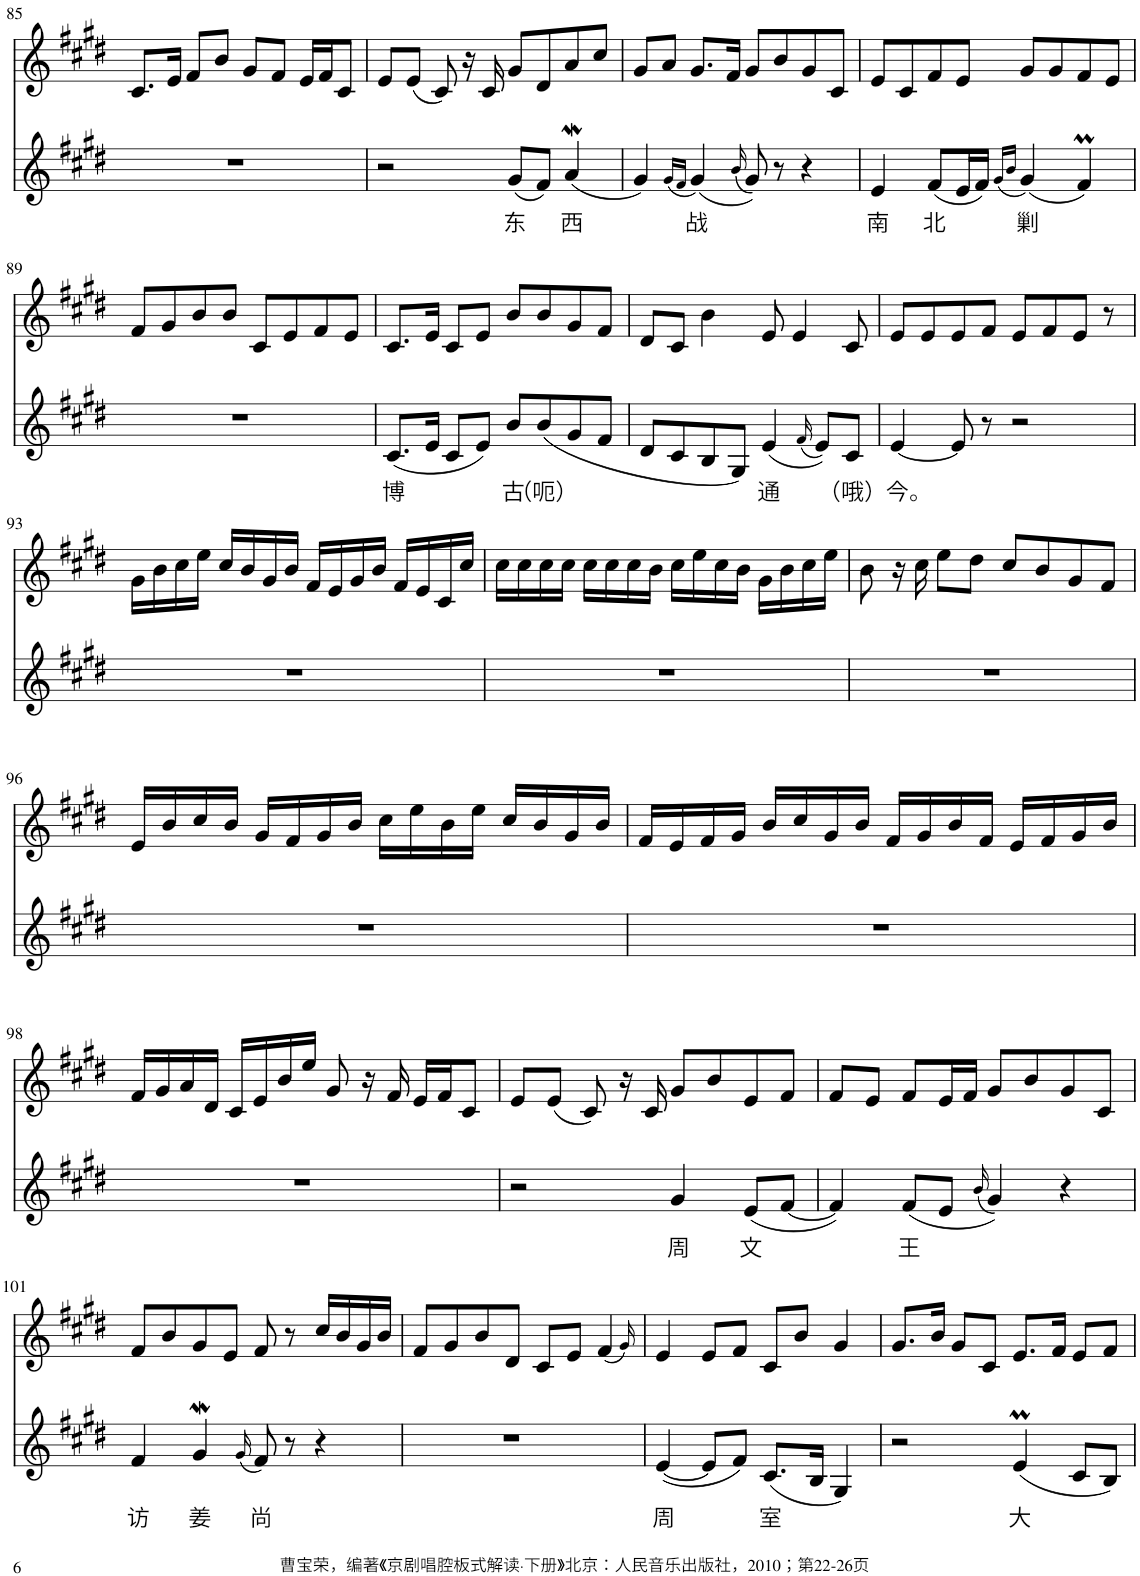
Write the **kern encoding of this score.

**kern	**text	**kern
*part2	*part2	*part1
*staff2	*staff2	*staff1
*I"Piano	*	*I"Piano
*I'Pno	*	*I'Pno
!!LO:PB:g=z
*clefG2	*	*clefG2
*k[f#c#g#d#]	*	*k[f#c#g#d#]
*M4/4	*	*M4/4
=85	=85	=85
1r	.	8.c#/L
.	.	16e/Jk
.	.	8f#/L
.	.	8b/J
.	.	8g#/L
.	.	8f#/J
.	.	16e/LL
.	.	16f#/J
.	.	8c#/J
=86	=86	=86
2r	.	8e/L
.	.	(8e/J
.	.	8c#/)
.	.	16r
.	.	16c#/
!	!LO:LY:b	!
(8g#/L	东	8g#/L
8f#/J)	.	8d#/
!	!LO:LY:b	!
(4aw/	西	8a/
.	.	8cc#/J
=87	=87	=87
4g#/)	.	8g#/L
.	.	8a/J
(16qg#/LL	.	.
16qf#/JJ	.	.
!	!LO:LY:b	!
(4g#/)	战	8.g#/L
.	.	16f#/Jk
(16qb/	.	.
8g#/))	.	8g#/L
8r	.	8b/
4r	.	8g#/
.	.	8c#/J
=88	=88	=88
!	!LO:LY:b	!
4e/	南	8e/L
.	.	8c#/
!	!LO:LY:b	!
(8f#/L	北	8f#/
16e/L	.	8e/J
16f#/JJ)	.	.
(16qg#/LL	.	.
16qb/JJ	.	.
!	!LO:LY:b	!
(4g#/)	剿	8g#/L
.	.	8g#/
4f#M/)	.	8f#/
.	.	8e/J
!!LO:LB:g=z
=89	=89	=89
1r	.	8f#/L
.	.	8g#/
.	.	8b/
.	.	8b/J
.	.	8c#/L
.	.	8e/
.	.	8f#/
.	.	8e/J
=90	=90	=90
!	!LO:LY:b	!
(8.c#/L	博	8.c#/L
16e/Jk	.	16e/Jk
8c#/L	.	8c#/L
8e/J)	.	8e/J
!	!LO:LY:b	!
8b/L	古	8b/L
!	!LO:LY:b	!
(8b/	（呃）	8b/
8g#/	.	8g#/
8f#/J	.	8f#/J
=91	=91	=91
8d#/L	.	8d#/L
8c#/	.	8c#/J
8B/	.	4b\
8G#/J)	.	.
!	!LO:LY:b	!
(4e/	通	8e/
.	.	4e/
(16qf#/	.	.
8e/L))	.	.
!	!LO:LY:b	!
8c#/J	（哦）	8c#/
=92	=92	=92
!	!LO:LY:b	!
[4e/	今。	8e/L
.	.	8e/
8e/]	.	8e/
8r	.	8f#/J
2r	.	8e/L
.	.	8f#/
.	.	8e/J
.	.	8r
!!LO:LB:g=z
=93	=93	=93
1r	.	16g#\LL
.	.	16b\
.	.	16cc#\
.	.	16ee\JJ
.	.	16cc#/LL
.	.	16b/
.	.	16g#/
.	.	16b/JJ
.	.	16f#/LL
.	.	16e/
.	.	16g#/
.	.	16b/JJ
.	.	16f#/LL
.	.	16e/
.	.	16c#/
.	.	16cc#/JJ
=94	=94	=94
1r	.	16cc#\LL
.	.	16cc#\
.	.	16cc#\
.	.	16cc#\JJ
.	.	16cc#\LL
.	.	16cc#\
.	.	16cc#\
.	.	16b\JJ
.	.	16cc#\LL
.	.	16ee\
.	.	16cc#\
.	.	16b\JJ
.	.	16g#\LL
.	.	16b\
.	.	16cc#\
.	.	16ee\JJ
=95	=95	=95
1r	.	8b\
.	.	16r
.	.	16cc#\
.	.	8ee\L
.	.	8dd#\J
.	.	8cc#/L
.	.	8b/
.	.	8g#/
.	.	8f#/J
!!LO:LB:g=z
=96	=96	=96
1r	.	16e/LL
.	.	16b/
.	.	16cc#/
.	.	16b/JJ
.	.	16g#/LL
.	.	16f#/
.	.	16g#/
.	.	16b/JJ
.	.	16cc#\LL
.	.	16ee\
.	.	16b\
.	.	16ee\JJ
.	.	16cc#/LL
.	.	16b/
.	.	16g#/
.	.	16b/JJ
=97	=97	=97
1r	.	16f#/LL
.	.	16e/
.	.	16f#/
.	.	16g#/JJ
.	.	16b/LL
.	.	16cc#/
.	.	16g#/
.	.	16b/JJ
.	.	16f#/LL
.	.	16g#/
.	.	16b/
.	.	16f#/JJ
.	.	16e/LL
.	.	16f#/
.	.	16g#/
.	.	16b/JJ
!!LO:LB:g=z
=98	=98	=98
1r	.	16f#/LL
.	.	16g#/
.	.	16a/
.	.	16d#/JJ
.	.	16c#/LL
.	.	16e/
.	.	16b/
.	.	16ee/JJ
.	.	8g#/
.	.	16r
.	.	16f#/
.	.	16e/LL
.	.	16f#/J
.	.	8c#/J
=99	=99	=99
2r	.	8e/L
.	.	(8e/J
.	.	8c#/)
.	.	16r
.	.	16c#/
!	!LO:LY:b	!
4g#/	周	8g#/L
.	.	8b/
!	!LO:LY:b	!
(8e/L	文	8e/
[8f#/J	.	8f#/J
=100	=100	=100
4f#/])	.	8f#/L
.	.	8e/J
!	!LO:LY:b	!
(8f#/L	王	8f#/L
8e/J	.	16e/L
.	.	16f#/JJ
(16qb/	.	.
4g#/))	.	8g#/L
.	.	8b/
4r	.	8g#/
.	.	8c#/J
!!LO:LB:g=z
=101	=101	=101
!	!LO:LY:b	!
4f#/	访	8f#/L
.	.	8b/
!	!LO:LY:b	!
4g#W/	姜	8g#/
.	.	8e/J
(16qg#/	.	.
!	!LO:LY:b	!
8f#/)	尚	8f#/
8r	.	8r
4r	.	16cc#/LL
.	.	16b/
.	.	16g#/
.	.	16b/JJ
=102	=102	=102
1r	.	8f#/L
.	.	8g#/
.	.	8b/
.	.	8d#/J
.	.	8c#/L
.	.	8e/J
.	.	(4f#/
.	.	16qg#/)
=103	=103	=103
!	!LO:LY:b	!
([4e/	周	4e/
8e/L]	.	8e/L
8f#/J)	.	8f#/J
!	!LO:LY:b	!
(8.c#/L	室	8c#/L
.	.	8b/J
16B/Jk	.	.
4G#/)	.	4g#/
=104	=104	=104
2r	.	8.g#/L
.	.	16b/Jk
.	.	8g#/L
.	.	8c#/J
!	!LO:LY:b	!
(4eM/	大	8.e/L
.	.	16f#/Jk
8c#/L	.	8e/L
8B/J)	.	8f#/J
=	=	=
*-	*-	*-
